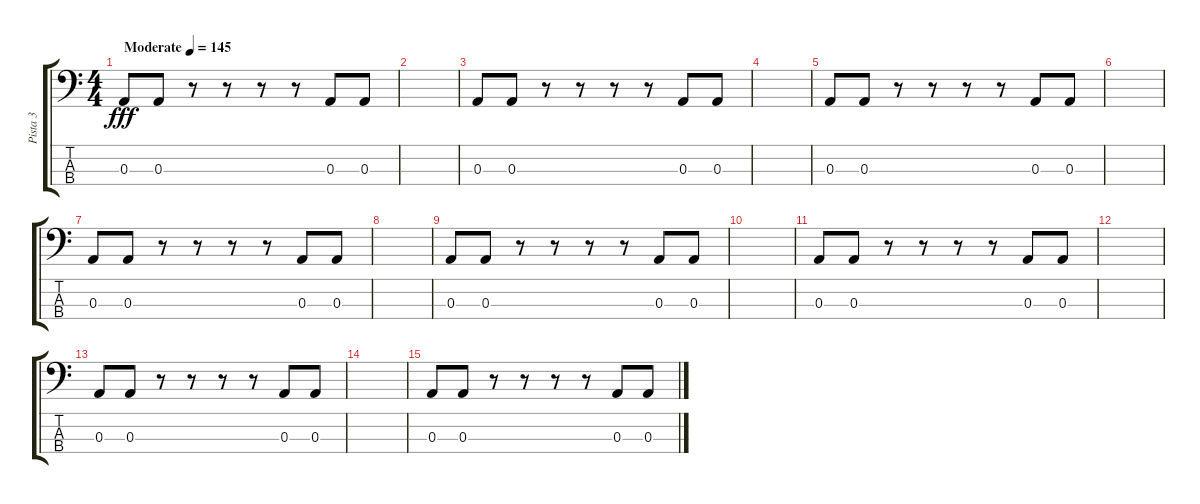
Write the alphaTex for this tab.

\track ("Pista 3" "Pista 3") {instrument electricbassfinger}
\staff {score tabs}
\tuning (G2 D2 A1 E1) {hide}
\ts (4 4)
\tempo (145 "Moderate")
\clef f4
\ks c
0.3.8{dy fff instrument electricbassfinger} 0.3.8 r.8 r.8 r.8 r.8 0.3.8 0.3.8 |
|
0.3.8 0.3.8 r.8 r.8 r.8 r.8 0.3.8 0.3.8 |
|
0.3.8 0.3.8 r.8 r.8 r.8 r.8 0.3.8 0.3.8 |
|
0.3.8 0.3.8 r.8 r.8 r.8 r.8 0.3.8 0.3.8 |
|
0.3.8 0.3.8 r.8 r.8 r.8 r.8 0.3.8 0.3.8 |
|
0.3.8 0.3.8 r.8 r.8 r.8 r.8 0.3.8 0.3.8 |
|
0.3.8 0.3.8 r.8 r.8 r.8 r.8 0.3.8 0.3.8 |
|
0.3.8 0.3.8 r.8 r.8 r.8 r.8 0.3.8 0.3.8
